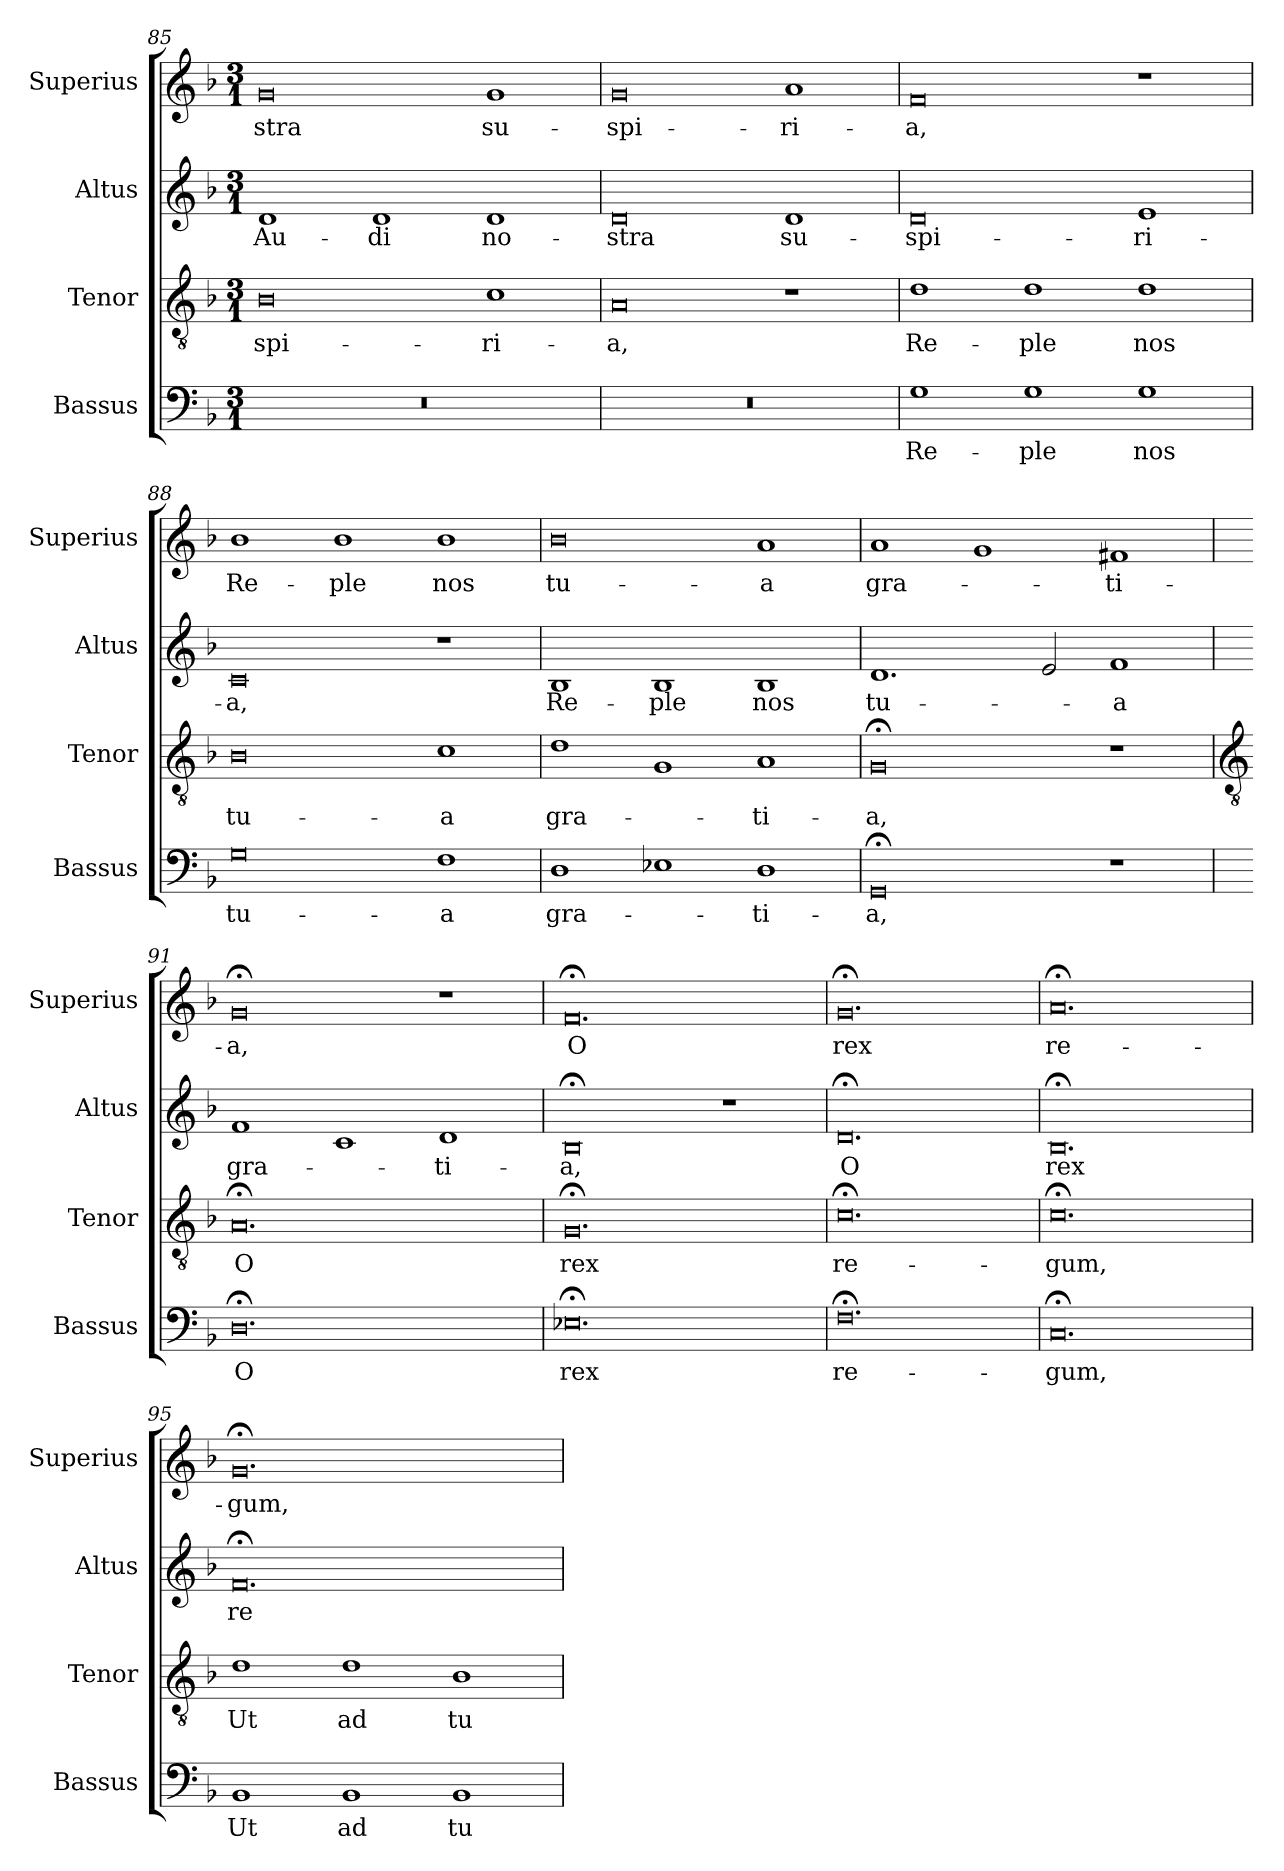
**kern	**text	**kern	**text	**kern	**text	**kern	**text
*part4	*part4	*part3	*part3	*part2	*part2	*part1	*part1
*staff4	*staff4	*staff3	*staff3	*staff2	*staff2	*staff1	*staff1
*I"Bassus	*	*I"Tenor	*	*I"Altus	*	*I"Superius	*
*I'Bassus	*	*I'Tenor	*	*I'Altus	*	*I'Superius	*
!!LO:LB:g=z
*clefF4	*	*clefGv2	*	*clefG2	*	*clefG2	*
*k[b-]	*	*k[b-]	*	*k[b-]	*	*k[b-]	*
*F:	*	*F:	*	*F:	*	*F:	*
*M3/1	*	*M3/1	*	*M3/1	*	*M3/1	*
=85	=85	=85	=85	=85	=85	=85	=85
!	!	!	!LO:LY:b	!	!LO:LY:b	!	!LO:LY:b
0.r	.	0B-	-spi-	1d	Au-	0g	-stra
!	!	!	!	!	!LO:LY:b	!	!
.	.	.	.	1d	-di	.	.
!	!	!	!LO:LY:b	!	!LO:LY:b	!	!LO:LY:b
.	.	1c	-ri-	1d	no-	1g	su-
=86	=86	=86	=86	=86	=86	=86	=86
!	!	!	!LO:LY:b	!	!LO:LY:b	!	!LO:LY:b
0.r	.	0A	-a,	0d	-stra	0g	-spi-
!	!	!	!	!	!LO:LY:b	!	!LO:LY:b
.	.	1r	.	1d	su-	1a	-ri-
=87	=87	=87	=87	=87	=87	=87	=87
!	!LO:LY:b	!	!LO:LY:b	!	!LO:LY:b	!	!LO:LY:b
1G	Re-	1d	Re-	0d	-spi-	0f	-a,
!	!LO:LY:b	!	!LO:LY:b	!	!	!	!
1G	-ple	1d	-ple	.	.	.	.
!	!LO:LY:b	!	!LO:LY:b	!	!LO:LY:b	!	!
1G	nos	1d	nos	1e	-ri-	1r	.
=88	=88	=88	=88	=88	=88	=88	=88
!	!LO:LY:b	!	!LO:LY:b	!	!LO:LY:b	!	!LO:LY:b
0G	tu-	0B-	tu-	0c	-a,	1b-	Re-
!	!	!	!	!	!	!	!LO:LY:b
.	.	.	.	.	.	1b-	-ple
!	!LO:LY:b	!	!LO:LY:b	!	!	!	!LO:LY:b
1F	-a	1c	-a	1r	.	1b-	nos
=89	=89	=89	=89	=89	=89	=89	=89
!	!LO:LY:b	!	!LO:LY:b	!	!LO:LY:b	!	!LO:LY:b
1D	gra-	1d	gra-	1B-	Re-	0b-	tu-
!	!	!	!	!	!LO:LY:b	!	!
1E-	.	1G	.	1B-	-ple	.	.
!	!LO:LY:b	!	!LO:LY:b	!	!LO:LY:b	!	!LO:LY:b
1D	-ti-	1A	-ti-	1B-	nos	1a	-a
=90	=90	=90	=90	=90	=90	=90	=90
!	!LO:LY:b	!	!LO:LY:b	!	!LO:LY:b	!	!LO:LY:b
0GG;<	-a,	0G;<	-a,	1.d	tu-	1a	gra-
.	.	.	.	.	.	1g	.
.	.	.	.	2e	.	.	.
!	!	!	!	!	!LO:LY:b	!	!LO:LY:b
1r	.	1r	.	1f	-a	1f#	-ti-
!!LO:LB:g=z
=91	=91	=91	=91	=91	=91	=91	=91
*	*	*clefGv2	*	*	*	*	*
!	!LO:LY:b	!	!LO:LY:b	!	!LO:LY:b	!	!LO:LY:b
0.D;<	O	0.A;<	O	1f	gra-	0g;<	-a,
.	.	.	.	1c	.	.	.
!	!	!	!	!	!LO:LY:b	!	!
.	.	.	.	1d	-ti-	1r	.
!!LO:LB:g=z
=92	=92	=92	=92	=92	=92	=92	=92
!	!LO:LY:b	!	!LO:LY:b	!	!LO:LY:b	!	!LO:LY:b
0.E-X;<	rex	0.G;<	rex	0B-;<	-a,	0.f;<	O
.	.	.	.	1r	.	.	.
!!LO:LB:g=z
=93	=93	=93	=93	=93	=93	=93	=93
!	!LO:LY:b	!	!LO:LY:b	!	!LO:LY:b	!	!LO:LY:b
0.F;<	re-	0.c;<	re-	0.d;<	O	0.g;<	rex
=94	=94	=94	=94	=94	=94	=94	=94
!	!LO:LY:b	!	!LO:LY:b	!	!LO:LY:b	!	!LO:LY:b
0.C;<	-gum,	0.c;<	-gum,	0.B-;<	rex	0.a;<	re-
=95	=95	=95	=95	=95	=95	=95	=95
!	!LO:LY:b	!	!LO:LY:b	!	!LO:LY:b	!	!LO:LY:b
1BB-	Ut	1d	Ut	0.f;<	re-	0.g;<	-gum,
!	!LO:LY:b	!	!LO:LY:b	!	!	!	!
1BB-	ad	1d	ad	.	.	.	.
!	!LO:LY:b	!	!LO:LY:b	!	!	!	!
1BB-	tu-	1B-	tu-	.	.	.	.
=	=	=	=	=	=	=	=
*-	*-	*-	*-	*-	*-	*-	*-
